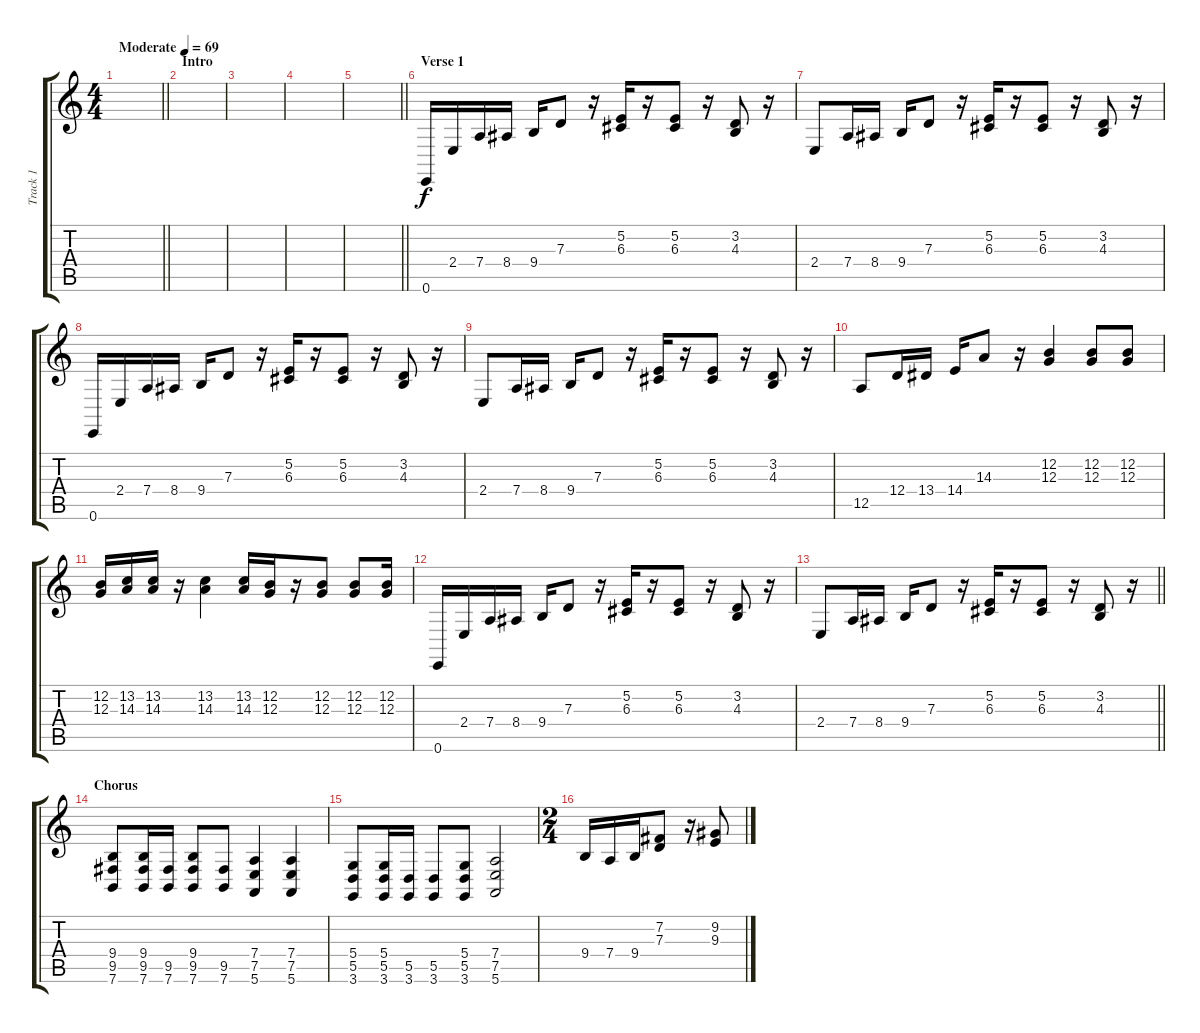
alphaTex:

\track ("Track 1" "Track 1") {instrument electricpiano1}
\staff {score tabs}
\tuning (E4 B3 G3 D3 A2 E2) {hide}
\ts (4 4)
\tempo (69 "Moderate")
\clef g2
\barLineRight lightlight
\ks c
|
\section ("" "Intro")
|
|
|
\barLineRight lightlight
|
\section ("" "Verse 1")
0.6.16 2.4.16 7.4.16 8.4.16 9.4.16 7.3.8 r.16 (5.2 6.3).16 r.16 (5.2 6.3).8 r.16 (3.2 4.3).8 r.16 |
2.4.8 7.4.16 8.4.16 9.4.16 7.3.8 r.16 (5.2 6.3).16 r.16 (5.2 6.3).8 r.16 (3.2 4.3).8 r.16 |
0.6.16 2.4.16 7.4.16 8.4.16 9.4.16 7.3.8 r.16 (5.2 6.3).16 r.16 (5.2 6.3).8 r.16 (3.2 4.3).8 r.16 |
2.4.8 7.4.16 8.4.16 9.4.16 7.3.8 r.16 (5.2 6.3).16 r.16 (5.2 6.3).8 r.16 (3.2 4.3).8 r.16 |
12.5.8 12.4.16 13.4.16 14.4.16 14.3.8 r.16 (12.2 12.3).4 (12.2 12.3).8 (12.2 12.3).8 |
(12.2 12.3).16 (13.2 14.3).16 (13.2 14.3).16 r.16 (13.2 14.3).4 (13.2 14.3).16 (12.2 12.3).16 r.16 (12.2 12.3).8 (12.2 12.3).8 (12.2 12.3).16 |
0.6.16 2.4.16 7.4.16 8.4.16 9.4.16 7.3.8 r.16 (5.2 6.3).16 r.16 (5.2 6.3).8 r.16 (3.2 4.3).8 r.16 |
\barLineRight lightlight
2.4.8 7.4.16 8.4.16 9.4.16 7.3.8 r.16 (5.2 6.3).16 r.16 (5.2 6.3).8 r.16 (3.2 4.3).8 r.16 |
\section ("" "Chorus")
(9.4 9.5 7.6).8 (9.4 9.5 7.6).16 (9.5 7.6).16 (9.4 9.5 7.6).8 (9.5 7.6).8 (7.4 7.5 5.6).4 (7.4 7.5 5.6).4 |
(5.4 5.5 3.6).8 (5.4 5.5 3.6).16 (5.5 3.6).16 (5.5 3.6).8 (5.4 5.5 3.6).8 (7.4 7.5 5.6).2 |
\ts (2 4)
9.4.16 7.4.16 9.4.16 (7.2 7.3).8 r.16 (9.2 9.3).8
